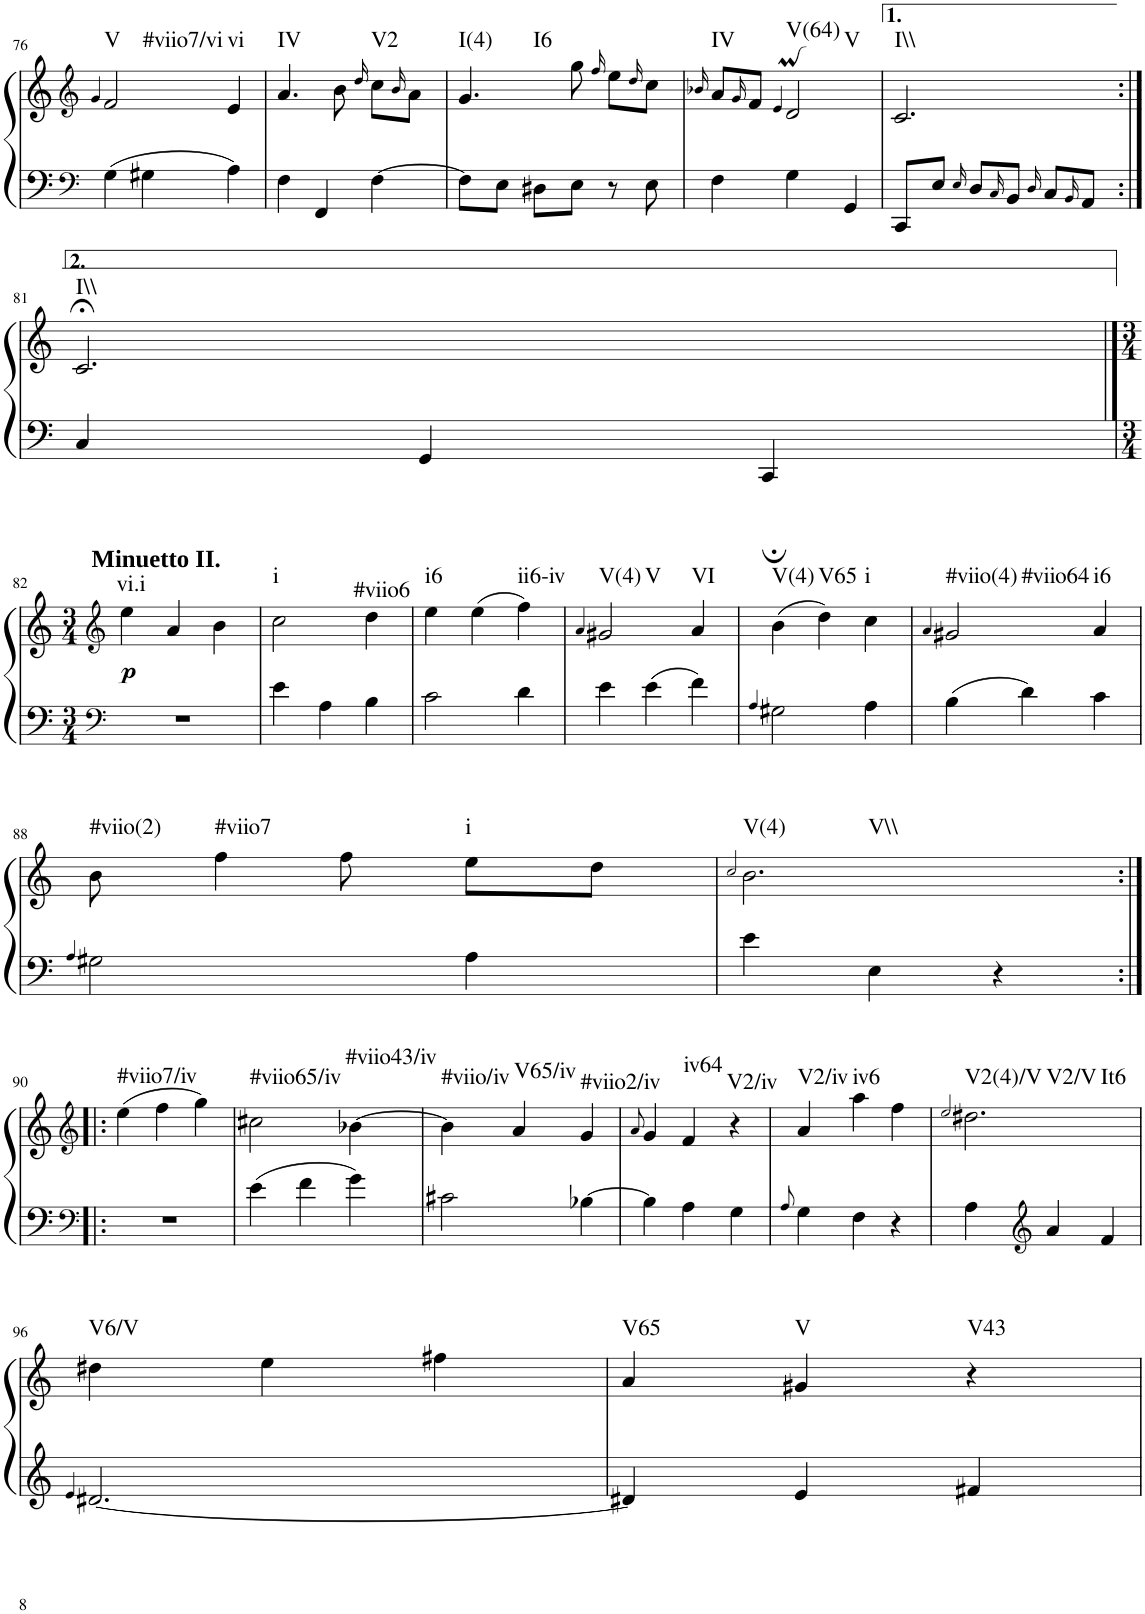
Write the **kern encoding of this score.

**kern	**kern	**dynam	**harte
*part1	*part1	*part1	*part1
*staff2	*staff1	*staff1/2	*
*I"unbenannt	*	*	*
!!LO:PB:g=z
*clefF4	*clefG2	*	*
*k[]	*k[]	*	*
*M3/4	*M3/4	*	*
=76	=76	=76	=76
.	4qg/	.	.
!	!	!	!LO:H:n=1:kt=V
!	!	!	!LO:H:n=2:kt=#viio7/vi
4G\	2f/	.	N N
4G#X\	.	.	.
!	!	!	!LO:H:kt=vi
4A\	4e/	.	N
=77	=77	=77	=77
!	!	!	!LO:H:kt=IV
4F\	4.a/	.	N
4FF/	.	.	.
.	8b\	.	.
.	16qdd/	.	.
!	!	!	!LO:H:kt=V2
[4F\	8cc\L	.	N
.	16qb/	.	.
.	8a\J	.	.
=78	=78	=78	=78
!	!	!	!LO:H:n=1:kt=I(4)
!	!	!	!LO:H:n=2:kt=I6
8F\L]	4.g/	.	N N
8E\J	.	.	.
8D#X\L	.	.	.
8E\J	8gg\	.	.
.	16qff/	.	.
8r	8ee\L	.	.
.	16qdd/	.	.
8E\	8cc\J	.	.
=79	=79	=79	=79
.	16qb-X/	.	.
!	!	!	!LO:H:kt=IV
4F\	8a/L	.	N
.	16qg/	.	.
.	8f/J	.	.
.	4qe/	.	.
!	!	!	!LO:H:n=1:kt=V(64)
!	!	!	!LO:H:n=2:kt=V
4G\	2d/	.	N N
4GG/	.	.	.
=80	=80	=80	=80
!	!	!	!LO:H:kt=I\\
8CC/L	2.c/	.	N
8E/J	.	.	.
16qE/	.	.	.
8D/L	.	.	.
16qC/	.	.	.
8BB/J	.	.	.
16qD/	.	.	.
8C/L	.	.	.
16qBB/	.	.	.
8AA/J	.	.	.
!!LO:LB:g=z
=81:|!	=81:|!	=81:|!	=81:|!
!	!	!	!LO:H:kt=I\\
4C/	2.c;</	.	N
4GG/	.	.	.
4CC;/	.	.	.
!!LO:LB:g=z
==82	==82	==82	==82
*clefF4	*clefG2	*	*
*M3/4	*M3/4	*	*
!	!LO:TX:a:B:t=Minuetto II.	!	!
!	!	!LO:DY:b	!LO:H:kt=vi.i
2.r	4ee\	p	N
.	4a/	.	.
.	4b\	.	.
=83	=83	=83	=83
!	!	!	!LO:H:kt=i
4e\	2cc\	.	N
4A\	.	.	.
!	!	!	!LO:H:kt=#viio6
4B\	4dd\	.	N
=84	=84	=84	=84
!	!	!	!LO:H:kt=i6
2c\	4ee\	.	N
.	(4ee\	.	.
!	!	!	!LO:H:kt=ii6-iv
4d\	4ff\)	.	N
=85	=85	=85	=85
.	4qa/	.	.
!	!	!	!LO:H:n=1:kt=V(4)
!	!	!	!LO:H:n=2:kt=V
4e\	2g#X/	.	N N
4e\	.	.	.
!	!	!	!LO:H:kt=VI
4f\	4a/	.	N
=86	=86	=86	=86
4qA/	.	.	.
!	!	!	!LO:H:kt=V(4)
2G#X\	(4b\	.	N
!	!	!	!LO:H:kt=V65
.	4dd\)	.	N
!	!	!	!LO:H:kt=i
4A\	4cc\	.	N
=87	=87	=87	=87
.	4qa/	.	.
!	!	!	!LO:H:n=1:kt=#viio(4)
!	!	!	!LO:H:n=2:kt=#viio64
4B\	2g#X/	.	N N
4d\	.	.	.
!	!	!	!LO:H:kt=i6
4c\	4a/	.	N
!!LO:LB:g=z
=88	=88	=88	=88
4qA/	.	.	.
!	!	!	!LO:H:kt=#viio(2)
2G#X\	8b\	.	N
!	!	!	!LO:H:kt=#viio7
.	4ff\	.	N
.	8ff\	.	.
!	!	!	!LO:H:kt=i
4A\	8ee\L	.	N
.	8dd\J	.	.
=89	=89	=89	=89
.	2qcc/	.	.
!	!	!	!LO:H:n=1:kt=V(4)
!	!	!	!LO:H:n=2:kt=V\\
4e\	2.b\	.	N N
4E\	.	.	.
4r	.	.	.
!!LO:LB:g=z
=90:|!|:	=90:|!|:	=90:|!|:	=90:|!|:
*clefF4	*clefG2	*	*
!	!	!	!LO:H:kt=#viio7/iv
2.r	(4ee\	.	N
.	4ff\	.	.
.	4gg\)	.	.
=91	=91	=91	=91
!	!	!	!LO:H:kt=#viio65/iv
4e\	2cc#X\	.	N
4f\	.	.	.
!	!	!	!LO:H:kt=#viio43/iv
4g\	[4b-X\	.	N
=92	=92	=92	=92
!	!	!	!LO:H:kt=#viio/iv
2c#X\	4b-\]	.	N
!	!	!	!LO:H:kt=V65/iv
.	4a/	.	N
!	!	!	!LO:H:kt=#viio2/iv
[4B-X\	4g/	.	N
=93	=93	=93	=93
.	8qa/	.	.
4B-\]	4g/	.	.
!	!	!	!LO:H:kt=iv64
4A\	4f/	.	N
!	!	!	!LO:H:kt=V2/iv
4G\	4r	.	N
=94	=94	=94	=94
8qA/	.	.	.
!	!	!	!LO:H:kt=V2/iv
4G\	4a/	.	N
!	!	!	!LO:H:kt=iv6
4F\	4aa\	.	N
4r	4ff\	.	.
=95	=95	=95	=95
.	2qee/	.	.
!	!	!	!LO:H:n=1:kt=V2(4)/V
!	!	!	!LO:H:n=2:kt=V2/V
!	!	!	!LO:H:n=3:kt=It6
4A\	2.dd#X\	.	N N N
*clefG2	*	*	*
4a/	.	.	.
4f/	.	.	.
!!LO:LB:g=z
=96	=96	=96	=96
4qe/	.	.	.
!	!	!	!LO:H:kt=V6/V
[2.d#X/	4dd#X\	.	N
.	4ee\	.	.
.	4ff#X\	.	.
=97	=97	=97	=97
!	!	!	!LO:H:kt=V65
4d#X/]	4a/	.	N
!	!	!	!LO:H:kt=V
4e/	4g#X/	.	N
!	!	!	!LO:H:kt=V43
4f#X/	4r	.	N
=	=	=	=
*-	*-	*-	*-
